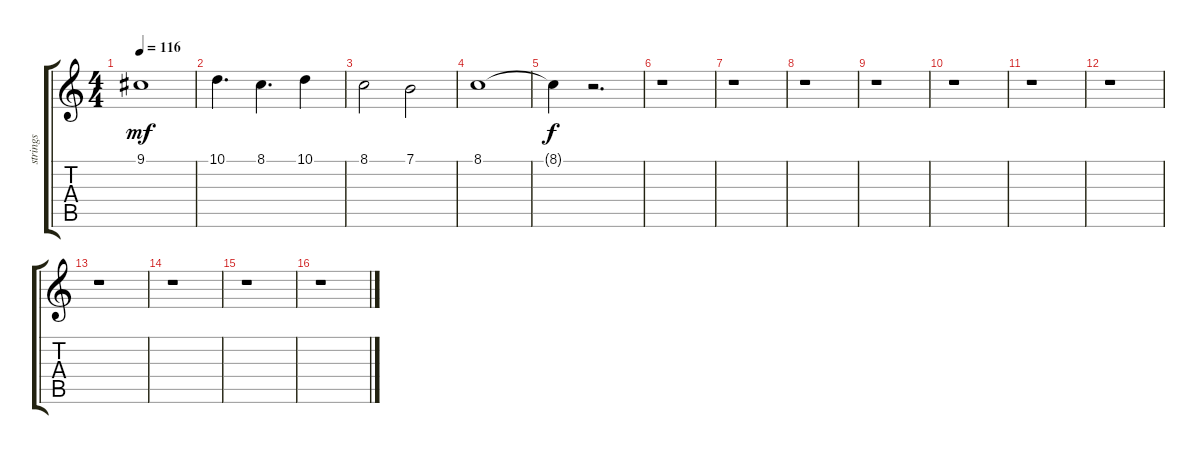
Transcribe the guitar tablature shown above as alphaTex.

\track ("strings" "strings") {instrument stringensemble1}
\staff {score tabs}
\tuning (E4 B3 G3 D3 A2 E2) {hide}
\ts (4 4)
\tempo 116
\clef g2
\ks c
9.1.1{dy mf} |
10.1.4{d} 8.1.4{d} 10.1.4 |
8.1.2 7.1.2 |
8.1.1 |
8.1{t}.4{dy f} r.2{d} |
r.1 |
r.1 |
r.1 |
r.1 |
r.1 |
r.1 |
r.1 |
r.1 |
r.1 |
r.1 |
r.1
